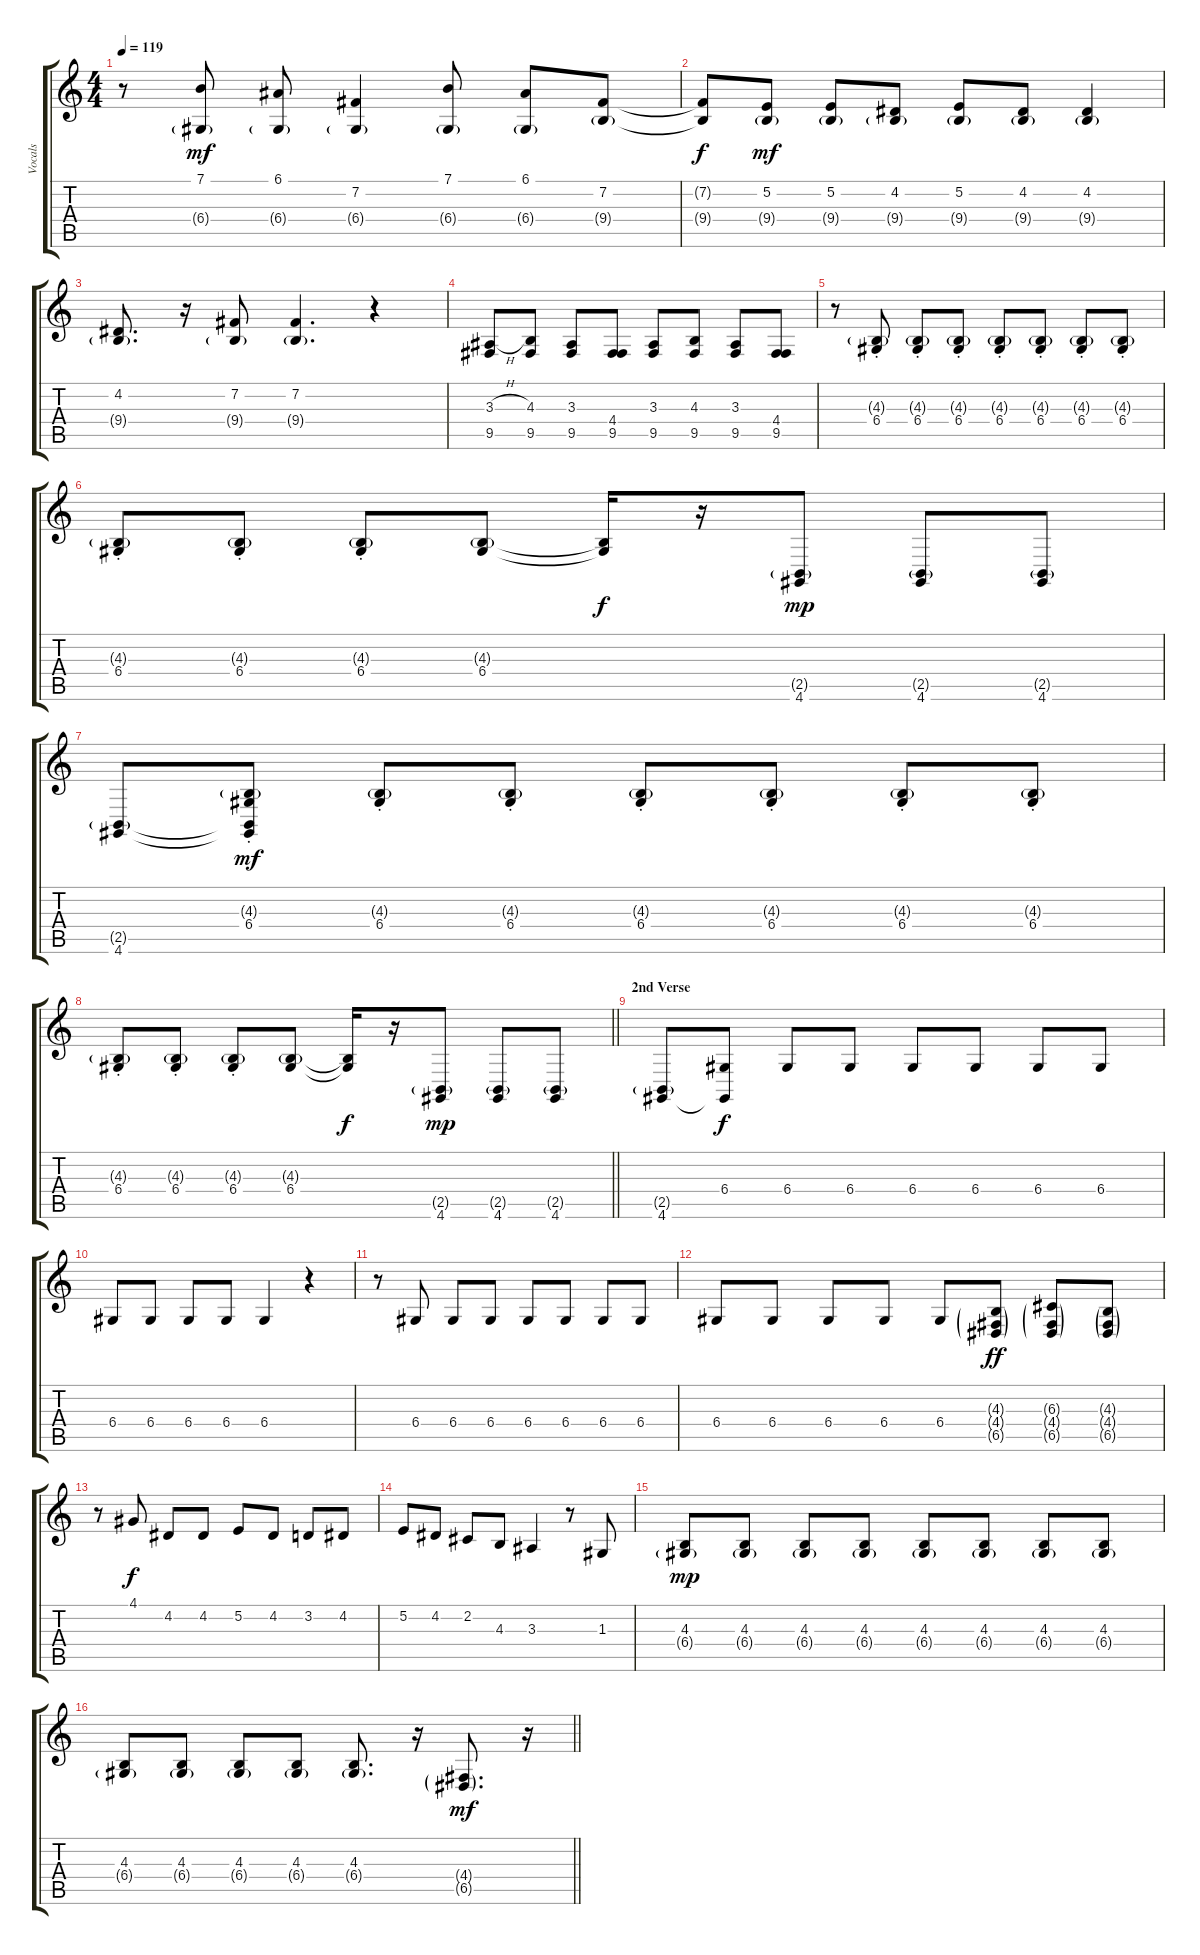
\track ("Vocals" "Vocals") {instrument tenorsax}
\staff {score tabs}
\tuning (E4 B3 G3 D3 A2 E2) {hide}
\ts (4 4)
\tempo 119
\clef g2
\ks c
r.8{dy mf} (7.1 6.4{g}).8 (6.1 6.4{g}).8 (7.2 6.4{g}).4 (7.1 6.4{g}).8 (6.1 6.4{g}).8 (7.2 9.4{g}).8 |
(7.2{t} 9.4{t}).8{dy f} (5.2 9.4{g}).8{dy mf} (5.2 9.4{g}).8 (4.2 9.4{g}).8 (5.2 9.4{g}).8 (4.2 9.4{g}).8 (4.2 9.4{g}).4 |
(4.2 9.4{g}).8{d} r.16 (7.2 9.4{g}).8 (7.2 9.4{g}).4{d} r.4 |
(3.3{h} 9.5).8 (4.3 9.5).8 (3.3 9.5).8 (4.4 9.5).8 (3.3 9.5).8 (4.3 9.5).8 (3.3 9.5).8 (4.4 9.5).8 |
r.8 (4.3{g st} 6.4{st}).8 (4.3{g st} 6.4{st}).8 (4.3{g st} 6.4{st}).8 (4.3{g st} 6.4{st}).8 (4.3{g st} 6.4{st}).8 (4.3{g st} 6.4).8 (4.3{g st} 6.4{st}).8 |
(4.3{g st} 6.4{st}).8 (4.3{g st} 6.4{st}).8 (4.3{g st} 6.4{st}).8 (4.3{g} 6.4).8 (4.3{t} 6.4{t}).16{dy f} r.16 (2.5{g} 4.6).8{dy mp} (2.5{g} 4.6).8 (2.5{g} 4.6).8 |
(2.5{g} 4.6).8 (4.3{g st} 6.4{st} 2.5{t} 4.6{t}).8{dy mf} (4.3{g st} 6.4{st}).8 (4.3{g st} 6.4{st}).8 (4.3{g st} 6.4{st}).8 (4.3{g st} 6.4{st}).8 (4.3{g st} 6.4).8 (4.3{g st} 6.4{st}).8 |
\barLineRight lightlight
(4.3{g st} 6.4{st}).8 (4.3{g st} 6.4{st}).8 (4.3{g st} 6.4{st}).8 (4.3{g} 6.4).8 (4.3{t} 6.4{t}).16{dy f} r.16 (2.5{g} 4.6).8{dy mp} (2.5{g} 4.6).8 (2.5{g} 4.6).8 |
\section ("" "2nd Verse")
(2.5{g} 4.6).8 (6.4 4.6{t}).8{dy f volume 14 instrument altosax} 6.4.8 6.4.8 6.4.8 6.4.8 6.4.8 6.4.8 |
6.4.8 6.4.8 6.4.8 6.4.8 6.4.4 r.4 |
r.8 6.4.8 6.4.8 6.4.8 6.4.8 6.4.8 6.4.8 6.4.8 |
6.4.8 6.4.8 6.4.8 6.4.8 6.4.8 (4.3{g} 4.4{g} 6.5{g}).8{dy ff} (6.3{g} 4.4{g} 6.5{g}).8 (4.3{g} 4.4{g} 6.5{g}).8 |
r.8{instrument oboe} 4.1.8{dy f} 4.2.8 4.2.8 5.2.8 4.2.8 3.2.8 4.2.8 |
5.2.8 4.2.8 2.2.8 4.3.8 3.3.4 r.8 1.3.8 |
(4.3 6.4{g}).8{dy mp} (4.3 6.4{g}).8 (4.3 6.4{g}).8 (4.3 6.4{g}).8 (4.3 6.4{g}).8 (4.3 6.4{g}).8 (4.3 6.4{g}).8 (4.3 6.4{g}).8 |
\barLineRight lightlight
(4.3 6.4{g}).8 (4.3 6.4{g}).8 (4.3 6.4{g}).8 (4.3 6.4{g}).8 (4.3 6.4{g}).8{d} r.16 (4.4{g} 6.5{g}).8{d dy mf} r.16
